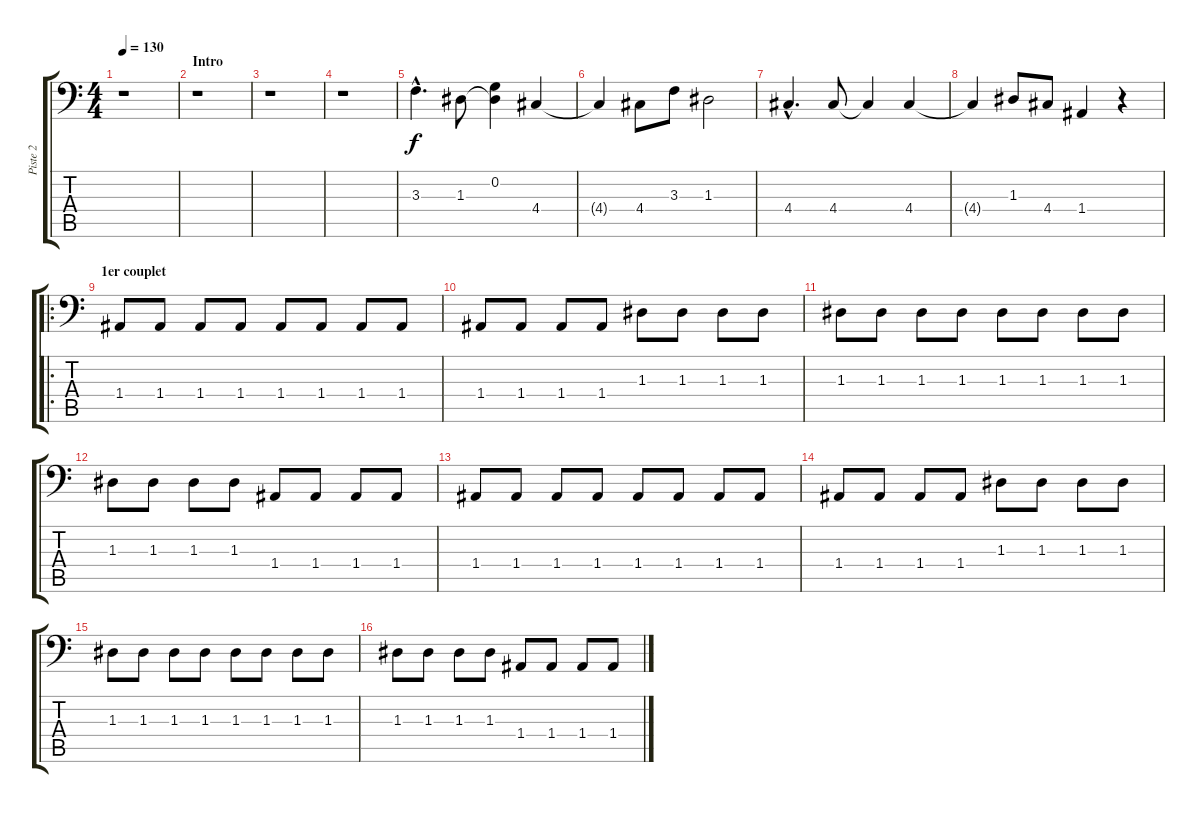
\track ("Piste 2" "Piste 2") {instrument electricbasspick}
\staff {score tabs}
\tuning (C3 G2 D2 A1 E1 B0) {hide}
\ts (4 4)
\tempo 130
\clef f4
\ks c
r.1{dy f instrument electricbasspick} |
\section ("" "Intro")
r.1 |
r.1 |
r.1 |
3.3{hac}.4{d} 1.3.8 (0.2 1.3{t}).4 4.4.4 |
4.4{t}.4 4.4.8 3.3.8 1.3.2 |
4.4{hac}.4{d} 4.4.8 4.4{t}.4 4.4.4 |
4.4{t}.4 1.3.8 4.4.8 1.4.4 r.4 |
\ro
\section ("" "1er couplet")
1.4.8 1.4.8 1.4.8 1.4.8 1.4.8 1.4.8 1.4.8 1.4.8 |
1.4.8 1.4.8 1.4.8 1.4.8 1.3.8 1.3.8 1.3.8 1.3.8 |
1.3.8 1.3.8 1.3.8 1.3.8 1.3.8 1.3.8 1.3.8 1.3.8 |
1.3.8 1.3.8 1.3.8 1.3.8 1.4.8 1.4.8 1.4.8 1.4.8 |
1.4.8 1.4.8 1.4.8 1.4.8 1.4.8 1.4.8 1.4.8 1.4.8 |
1.4.8 1.4.8 1.4.8 1.4.8 1.3.8 1.3.8 1.3.8 1.3.8 |
1.3.8 1.3.8 1.3.8 1.3.8 1.3.8 1.3.8 1.3.8 1.3.8 |
1.3.8 1.3.8 1.3.8 1.3.8 1.4.8 1.4.8 1.4.8 1.4.8
